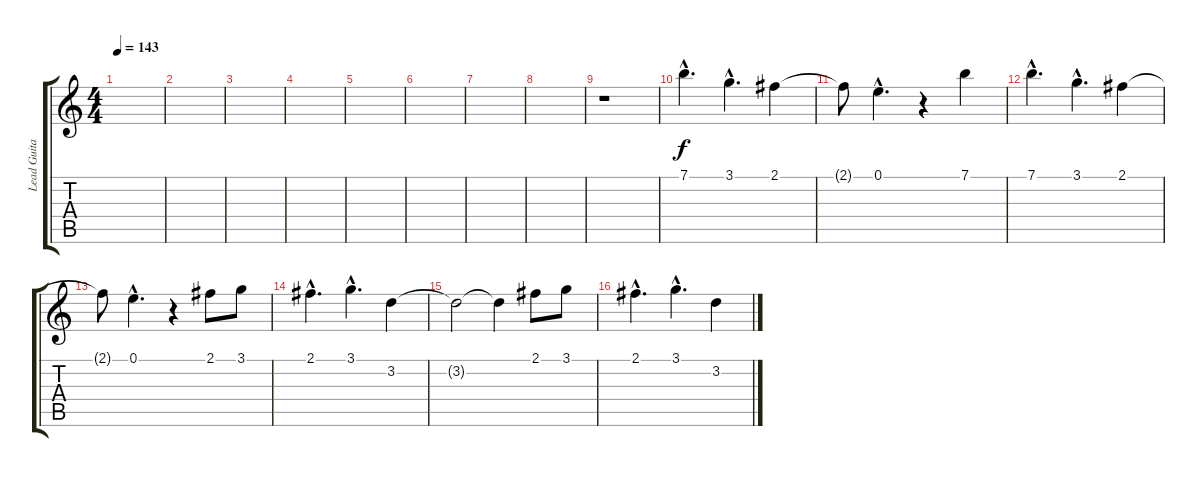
\track ("Lead Guitar" "Lead Guita") {instrument distortionguitar}
\staff {score tabs}
\tuning (E4 B3 G3 D3 A2 E2) {hide}
\ts (4 4)
\tempo 143
\clef g2
\ks c
|
|
|
|
|
|
|
|
r.1 |
7.1{hac}.4{d} 3.1{hac}.4{d} 2.1.4 |
2.1{t}.8 0.1{hac}.4{d} r.4 7.1.4 |
7.1{hac}.4{d} 3.1{hac}.4{d} 2.1.4 |
2.1{t}.8 0.1{hac}.4{d} r.4 2.1.8 3.1.8 |
2.1{hac}.4{d} 3.1{hac}.4{d} 3.2.4 |
3.2{t}.2 3.2{t}.4 2.1.8 3.1.8 |
2.1{hac}.4{d} 3.1{hac}.4{d} 3.2.4
